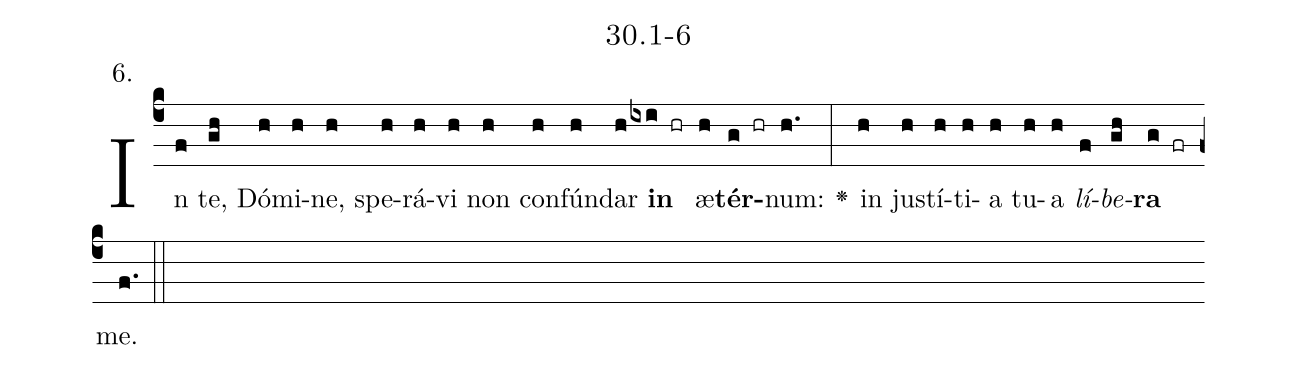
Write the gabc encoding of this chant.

name: 30.1-6;
annotation: 6.;
%%
(c4)In(f) te,(gh) Dó(h)mi(h)ne,(h) spe(h)rá(h)vi(h) non(h) con(h)fún(h)dar(h) <b>in</b>(ixi hr) æ(h)<b>tér</b>(g hr)num:(h.) <v>\greheightstar</v>(:) in(h) jus(h)tí(h)ti(h)a(h) tu(h)a(h) <i>lí</i>(f)<i>be</i>(gh)<b>ra</b>(g fr) me.(f.) (::)


%E(h) u(h) o(f) u(gh) a(g) e.(f.) (::)
